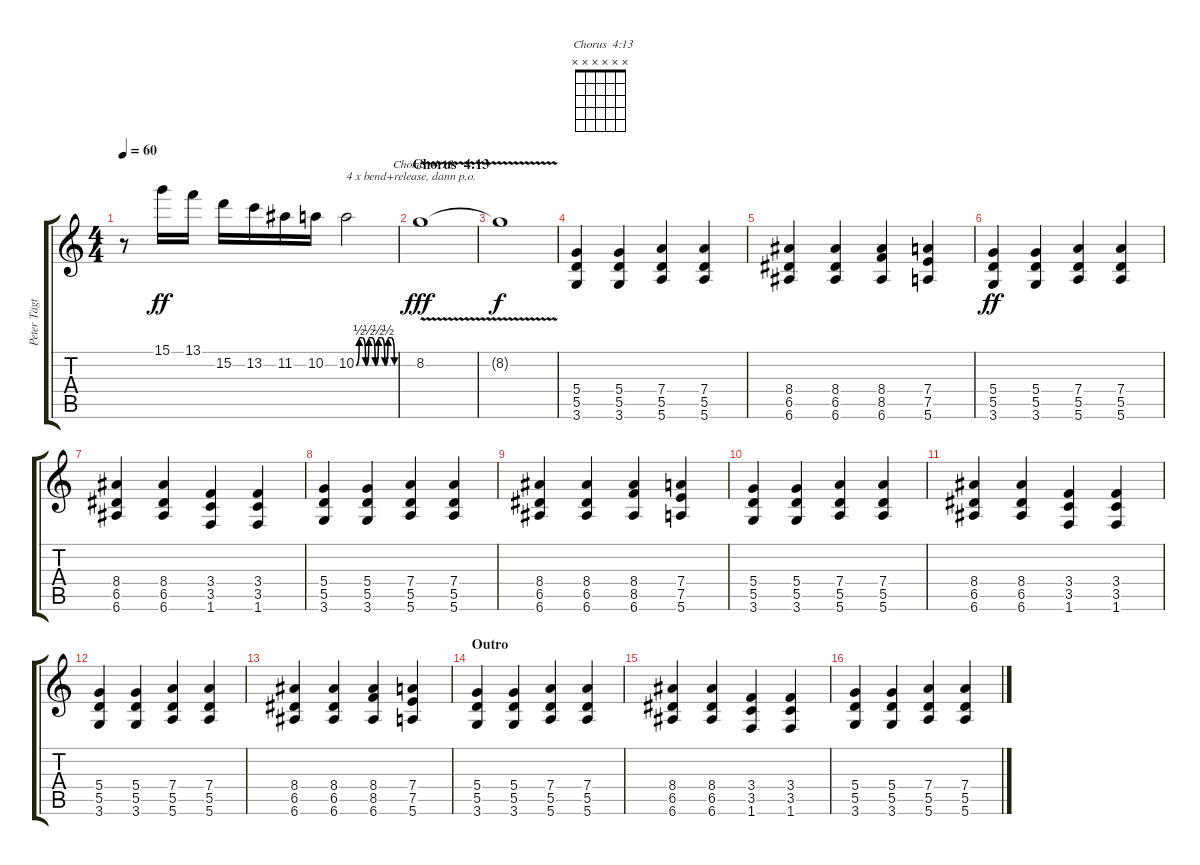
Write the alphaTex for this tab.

\track ("Peter Tägtgren (Verse + Solo)" "Peter Tägt") {instrument overdrivenguitar}
\staff {score tabs}
\tuning (E4 B3 G3 D3 A2 E2) {hide}
\chord ("  Chorus  4:13" x x x x x x)
\ts (4 4)
\tempo 60
\clef g2
\ks c
r.8{dy fff} 15.1.16{dy ff} 13.1.16 15.2.16 13.2.16 11.2.16 10.2.16 10.2{be (custom 0 0 5 2 10 2 15 0 20 2 25 2 30 0 35 2 40 2 45 0 50 2 55 2 60 0)}.2{txt "4 x bend+release, dann p.o."} |
\section ("" "Chorus  4:13")
8.2{v}.1{ch "  Chorus  4:13" dy fff volume 7} |
8.2{t}.1{dy f} |
(5.4 5.5 3.6).4{volume 13} (5.4 5.5 3.6).4 (7.4 5.5 5.6).4 (7.4 5.5 5.6).4 |
(8.4 6.5 6.6).4 (8.4 6.5 6.6).4 (8.4 8.5 6.6).4 (7.4 7.5 5.6).4 |
(5.4 5.5 3.6).4{dy ff} (5.4 5.5 3.6).4 (7.4 5.5 5.6).4 (7.4 5.5 5.6).4 |
(8.4 6.5 6.6).4 (8.4 6.5 6.6).4 (3.4 3.5 1.6).4 (3.4 3.5 1.6).4 |
(5.4 5.5 3.6).4 (5.4 5.5 3.6).4 (7.4 5.5 5.6).4 (7.4 5.5 5.6).4 |
(8.4 6.5 6.6).4 (8.4 6.5 6.6).4 (8.4 8.5 6.6).4 (7.4 7.5 5.6).4 |
(5.4 5.5 3.6).4 (5.4 5.5 3.6).4 (7.4 5.5 5.6).4 (7.4 5.5 5.6).4 |
(8.4 6.5 6.6).4 (8.4 6.5 6.6).4 (3.4 3.5 1.6).4 (3.4 3.5 1.6).4 |
(5.4 5.5 3.6).4 (5.4 5.5 3.6).4 (7.4 5.5 5.6).4 (7.4 5.5 5.6).4 |
(8.4 6.5 6.6).4 (8.4 6.5 6.6).4 (8.4 8.5 6.6).4 (7.4 7.5 5.6).4 |
\section ("" "Outro")
(5.4 5.5 3.6).4 (5.4 5.5 3.6).4 (7.4 5.5 5.6).4 (7.4 5.5 5.6).4 |
(8.4 6.5 6.6).4 (8.4 6.5 6.6).4 (3.4 3.5 1.6).4 (3.4 3.5 1.6).4 |
(5.4 5.5 3.6).4 (5.4 5.5 3.6).4 (7.4 5.5 5.6).4 (7.4 5.5 5.6).4
